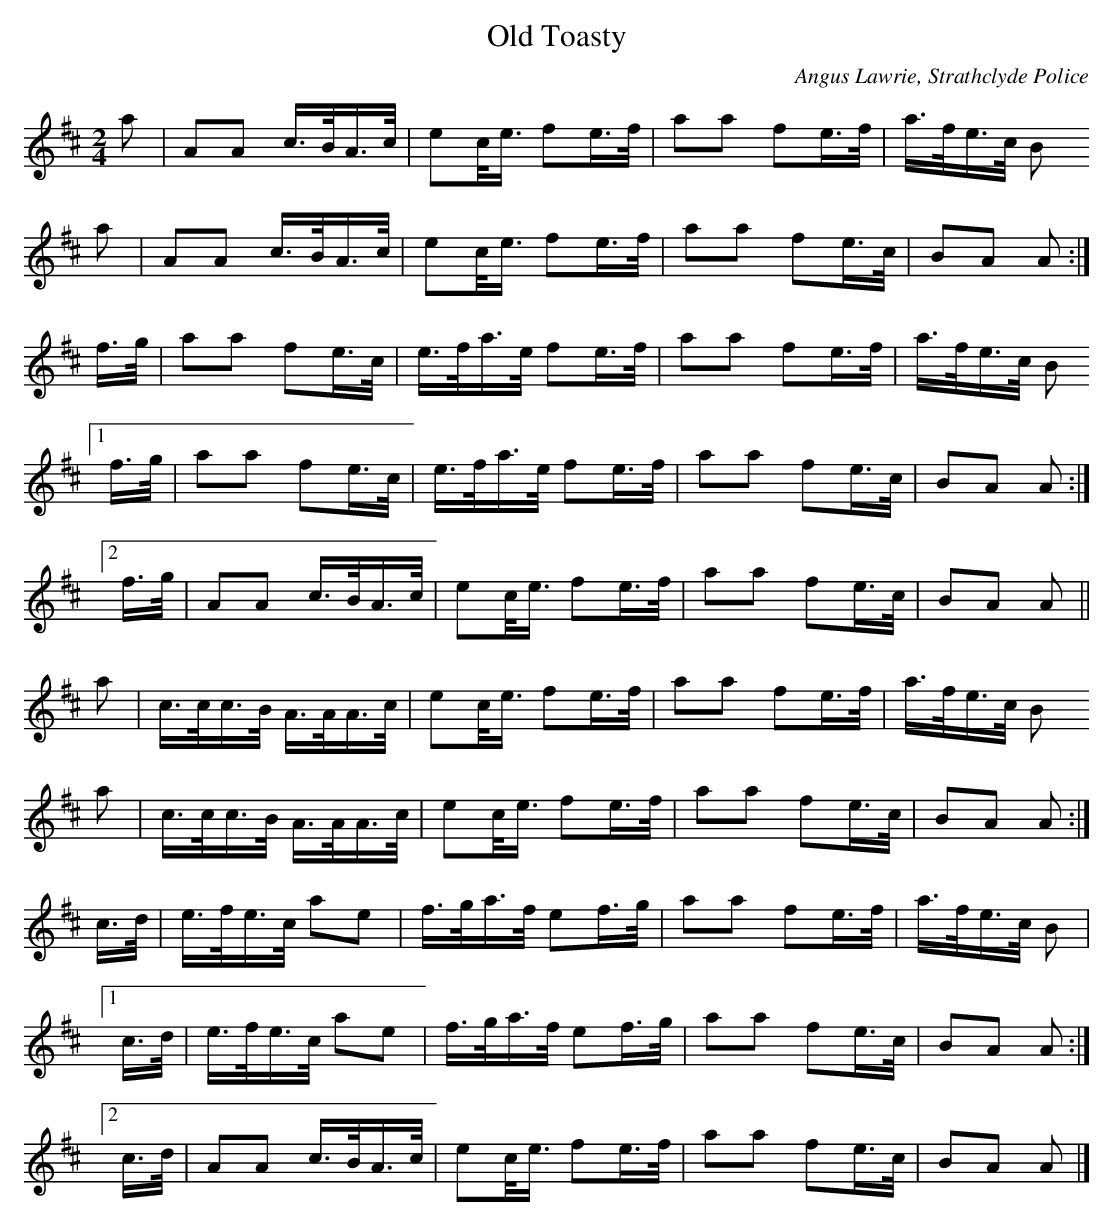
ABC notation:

X:1
T:Old Toasty
C:Angus Lawrie, Strathclyde Police
M:2/4
L:1/16
K:AMix
   a2 |A2A2   c>BA>c|e2c<e  f2e>f|a2a2 f2e>f|a>fe>c B2
   a2 |A2A2   c>BA>c|e2c<e  f2e>f|a2a2 f2e>c|B2A2   A2:|
   f>g|a2a2   f2e>c |e>fa>e f2e>f|a2a2 f2e>f|a>fe>c B2
[1 f>g|a2a2   f2e>c |e>fa>e f2e>f|a2a2 f2e>c|B2A2   A2:|
[2 f>g|A2A2   c>BA>c|e2c<e  f2e>f|a2a2 f2e>c|B2A2   A2||
   a2 |c>cc>B A>AA>c|e2c<e  f2e>f|a2a2 f2e>f|a>fe>c B2
   a2 |c>cc>B A>AA>c|e2c<e  f2e>f|a2a2 f2e>c|B2A2   A2:|
   c>d|e>fe>c a2e2  |f>ga>f e2f>g|a2a2 f2e>f|a>fe>c B2|
[1 c>d|e>fe>c a2e2  |f>ga>f e2f>g|a2a2 f2e>c|B2A2   A2:|
[2 c>d|A2A2   c>BA>c|e2c<e  f2e>f|a2a2 f2e>c|B2A2   A2|]
